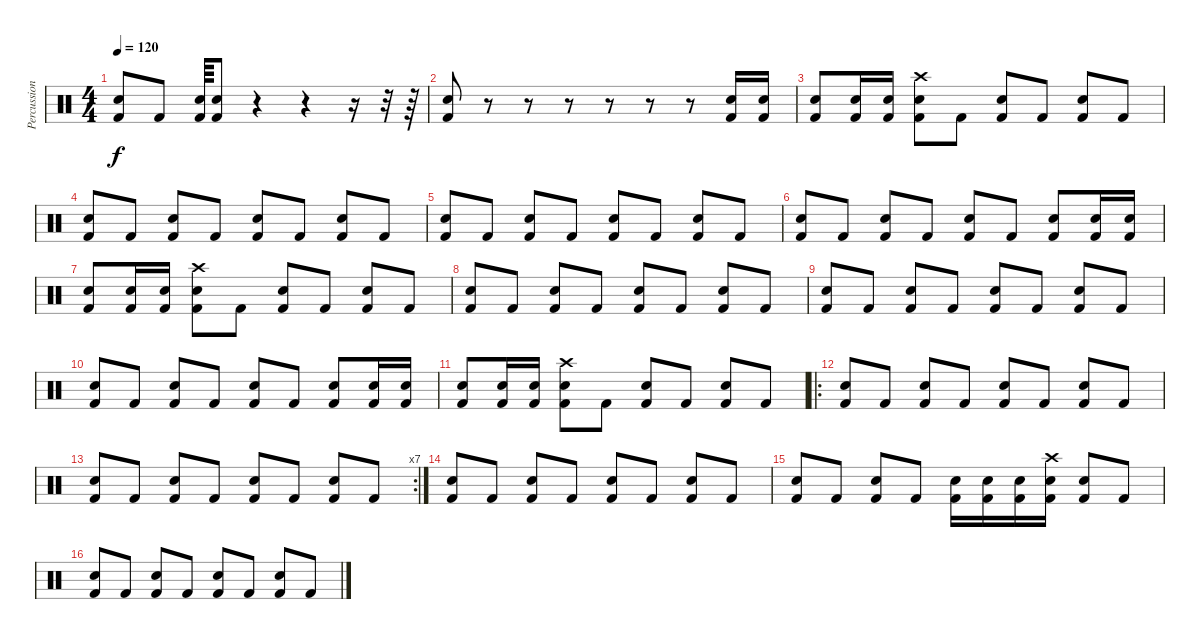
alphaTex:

\track ("Percussioni" "Percussion") {instrument percussion}
\staff {score}
\articulation defaults
\ts (4 4)
\tempo 120
\clef neutral
\ks c
("Electric Snare (hit)" "Kick (hit) 2").8{dy f} "Kick (hit) 2".8 ("Electric Snare (hit)" "Kick (hit) 2").64 ("Electric Snare (hit)" "Kick (hit) 2").8 r.4 r.4 r.16 r.32 r.64 |
("Electric Snare (hit)" "Kick (hit) 2").8 r.8 r.8 r.8 r.8 r.8 r.8 ("Electric Snare (hit)" "Kick (hit) 2").16 ("Electric Snare (hit)" "Kick (hit) 2").16 |
("Electric Snare (hit)" "Kick (hit) 2").8 ("Electric Snare (hit)" "Kick (hit) 2").16 ("Electric Snare (hit)" "Kick (hit) 2").16 ("Crash high (hit)" "Electric Snare (hit)" "Kick (hit) 2").8 "Kick (hit) 2".8 ("Electric Snare (hit)" "Kick (hit) 2").8 "Kick (hit) 2".8 ("Electric Snare (hit)" "Kick (hit) 2").8 "Kick (hit) 2".8 |
("Electric Snare (hit)" "Kick (hit) 2").8 "Kick (hit) 2".8 ("Electric Snare (hit)" "Kick (hit) 2").8 "Kick (hit) 2".8 ("Electric Snare (hit)" "Kick (hit) 2").8 "Kick (hit) 2".8 ("Electric Snare (hit)" "Kick (hit) 2").8 "Kick (hit) 2".8 |
("Electric Snare (hit)" "Kick (hit) 2").8 "Kick (hit) 2".8 ("Electric Snare (hit)" "Kick (hit) 2").8 "Kick (hit) 2".8 ("Electric Snare (hit)" "Kick (hit) 2").8 "Kick (hit) 2".8 ("Electric Snare (hit)" "Kick (hit) 2").8 "Kick (hit) 2".8 |
("Electric Snare (hit)" "Kick (hit) 2").8 "Kick (hit) 2".8 ("Electric Snare (hit)" "Kick (hit) 2").8 "Kick (hit) 2".8 ("Electric Snare (hit)" "Kick (hit) 2").8 "Kick (hit) 2".8 ("Electric Snare (hit)" "Kick (hit) 2").8 ("Electric Snare (hit)" "Kick (hit) 2").16 ("Electric Snare (hit)" "Kick (hit) 2").16 |
("Electric Snare (hit)" "Kick (hit) 2").8 ("Electric Snare (hit)" "Kick (hit) 2").16 ("Electric Snare (hit)" "Kick (hit) 2").16 ("Crash high (hit)" "Electric Snare (hit)" "Kick (hit) 2").8 "Kick (hit) 2".8 ("Electric Snare (hit)" "Kick (hit) 2").8 "Kick (hit) 2".8 ("Electric Snare (hit)" "Kick (hit) 2").8 "Kick (hit) 2".8 |
("Electric Snare (hit)" "Kick (hit) 2").8 "Kick (hit) 2".8 ("Electric Snare (hit)" "Kick (hit) 2").8 "Kick (hit) 2".8 ("Electric Snare (hit)" "Kick (hit) 2").8 "Kick (hit) 2".8 ("Electric Snare (hit)" "Kick (hit) 2").8 "Kick (hit) 2".8 |
("Electric Snare (hit)" "Kick (hit) 2").8 "Kick (hit) 2".8 ("Electric Snare (hit)" "Kick (hit) 2").8 "Kick (hit) 2".8 ("Electric Snare (hit)" "Kick (hit) 2").8 "Kick (hit) 2".8 ("Electric Snare (hit)" "Kick (hit) 2").8 "Kick (hit) 2".8 |
("Electric Snare (hit)" "Kick (hit) 2").8 "Kick (hit) 2".8 ("Electric Snare (hit)" "Kick (hit) 2").8 "Kick (hit) 2".8 ("Electric Snare (hit)" "Kick (hit) 2").8 "Kick (hit) 2".8 ("Electric Snare (hit)" "Kick (hit) 2").8 ("Electric Snare (hit)" "Kick (hit) 2").16 ("Electric Snare (hit)" "Kick (hit) 2").16 |
("Electric Snare (hit)" "Kick (hit) 2").8 ("Electric Snare (hit)" "Kick (hit) 2").16 ("Electric Snare (hit)" "Kick (hit) 2").16 ("Crash high (hit)" "Electric Snare (hit)" "Kick (hit) 2").8 "Kick (hit) 2".8 ("Electric Snare (hit)" "Kick (hit) 2").8 "Kick (hit) 2".8 ("Electric Snare (hit)" "Kick (hit) 2").8 "Kick (hit) 2".8 |
\ro
("Electric Snare (hit)" "Kick (hit) 2").8 "Kick (hit) 2".8 ("Electric Snare (hit)" "Kick (hit) 2").8 "Kick (hit) 2".8 ("Electric Snare (hit)" "Kick (hit) 2").8 "Kick (hit) 2".8 ("Electric Snare (hit)" "Kick (hit) 2").8 "Kick (hit) 2".8 |
\rc 7
("Electric Snare (hit)" "Kick (hit) 2").8 "Kick (hit) 2".8 ("Electric Snare (hit)" "Kick (hit) 2").8 "Kick (hit) 2".8 ("Electric Snare (hit)" "Kick (hit) 2").8 "Kick (hit) 2".8 ("Electric Snare (hit)" "Kick (hit) 2").8 "Kick (hit) 2".8 |
("Electric Snare (hit)" "Kick (hit) 2").8 "Kick (hit) 2".8 ("Electric Snare (hit)" "Kick (hit) 2").8 "Kick (hit) 2".8 ("Electric Snare (hit)" "Kick (hit) 2").8 "Kick (hit) 2".8 ("Electric Snare (hit)" "Kick (hit) 2").8 "Kick (hit) 2".8 |
("Electric Snare (hit)" "Kick (hit) 2").8 "Kick (hit) 2".8 ("Electric Snare (hit)" "Kick (hit) 2").8 "Kick (hit) 2".8 ("Electric Snare (hit)" "Kick (hit) 2").16 ("Electric Snare (hit)" "Kick (hit) 2").16 ("Electric Snare (hit)" "Kick (hit) 2").16 ("Crash high (hit)" "Electric Snare (hit)" "Kick (hit) 2").16 ("Electric Snare (hit)" "Kick (hit) 2").8 "Kick (hit) 2".8 |
("Electric Snare (hit)" "Kick (hit) 2").8 "Kick (hit) 2".8 ("Electric Snare (hit)" "Kick (hit) 2").8 "Kick (hit) 2".8 ("Electric Snare (hit)" "Kick (hit) 2").8 "Kick (hit) 2".8 ("Electric Snare (hit)" "Kick (hit) 2").8 "Kick (hit) 2".8
